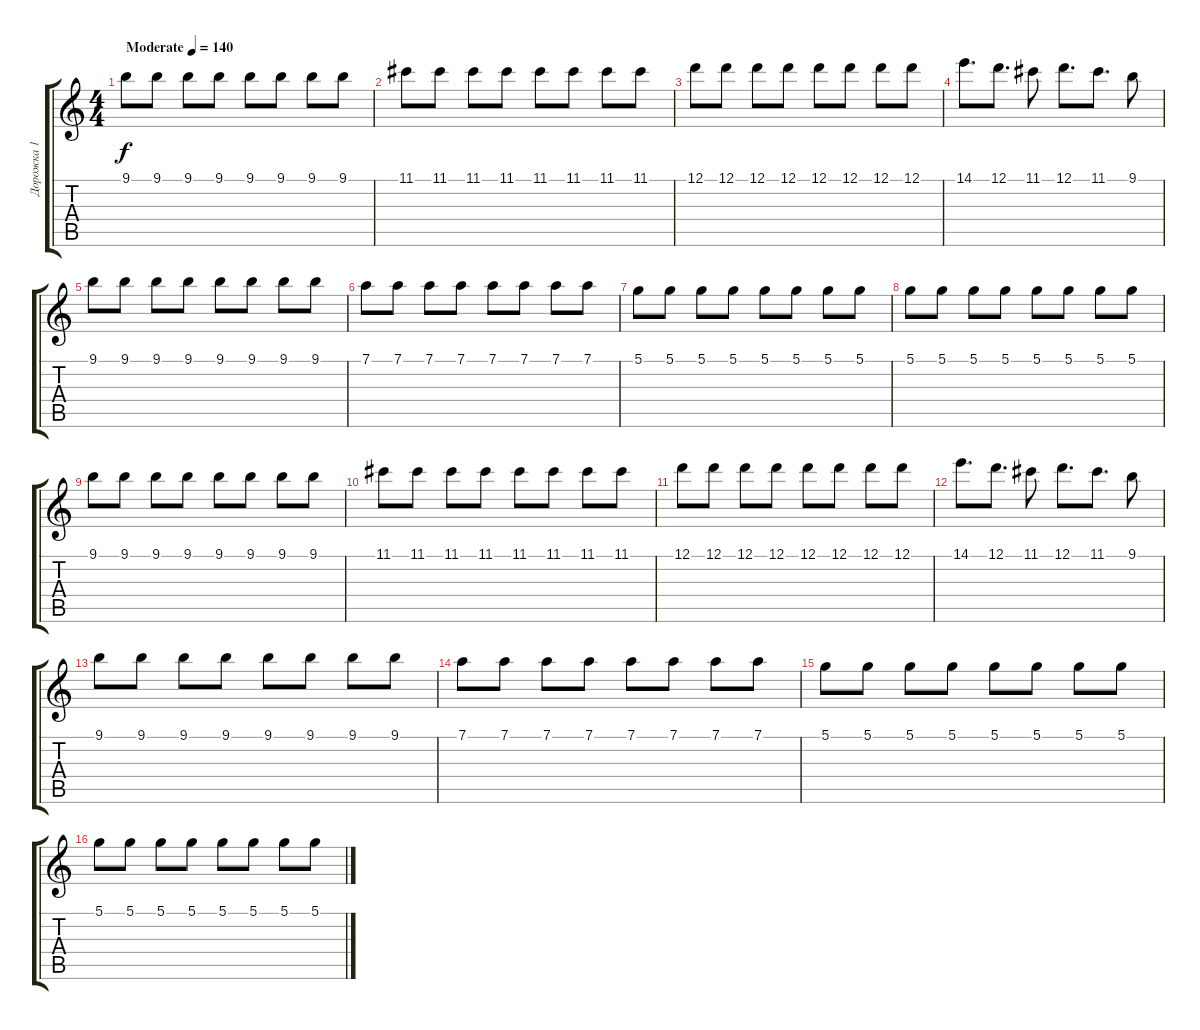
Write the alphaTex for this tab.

\track ("Дорожка 1" "Дорожка 1") {instrument acousticguitarsteel}
\staff {score tabs}
\tuning (D4 A3 F3 C3 G2 C2) {hide}
\ts (4 4)
\tempo (140 "Moderate")
\clef g2
\ks c
9.1.8{dy f instrument acousticguitarsteel} 9.1.8 9.1.8 9.1.8 9.1.8 9.1.8 9.1.8 9.1.8 |
11.1.8 11.1.8 11.1.8 11.1.8 11.1.8 11.1.8 11.1.8 11.1.8 |
12.1.8 12.1.8 12.1.8 12.1.8 12.1.8 12.1.8 12.1.8 12.1.8 |
14.1.8{d} 12.1.8{d} 11.1.8 12.1.8{d} 11.1.8{d} 9.1.8 |
9.1.8 9.1.8 9.1.8 9.1.8 9.1.8 9.1.8 9.1.8 9.1.8 |
7.1.8 7.1.8 7.1.8 7.1.8 7.1.8 7.1.8 7.1.8 7.1.8 |
5.1.8 5.1.8 5.1.8 5.1.8 5.1.8 5.1.8 5.1.8 5.1.8 |
5.1.8 5.1.8 5.1.8 5.1.8 5.1.8 5.1.8 5.1.8 5.1.8 |
9.1.8 9.1.8 9.1.8 9.1.8 9.1.8 9.1.8 9.1.8 9.1.8 |
11.1.8 11.1.8 11.1.8 11.1.8 11.1.8 11.1.8 11.1.8 11.1.8 |
12.1.8 12.1.8 12.1.8 12.1.8 12.1.8 12.1.8 12.1.8 12.1.8 |
14.1.8{d} 12.1.8{d} 11.1.8 12.1.8{d} 11.1.8{d} 9.1.8 |
9.1.8 9.1.8 9.1.8 9.1.8 9.1.8 9.1.8 9.1.8 9.1.8 |
7.1.8 7.1.8 7.1.8 7.1.8 7.1.8 7.1.8 7.1.8 7.1.8 |
5.1.8 5.1.8 5.1.8 5.1.8 5.1.8 5.1.8 5.1.8 5.1.8 |
5.1.8 5.1.8 5.1.8 5.1.8 5.1.8 5.1.8 5.1.8 5.1.8
